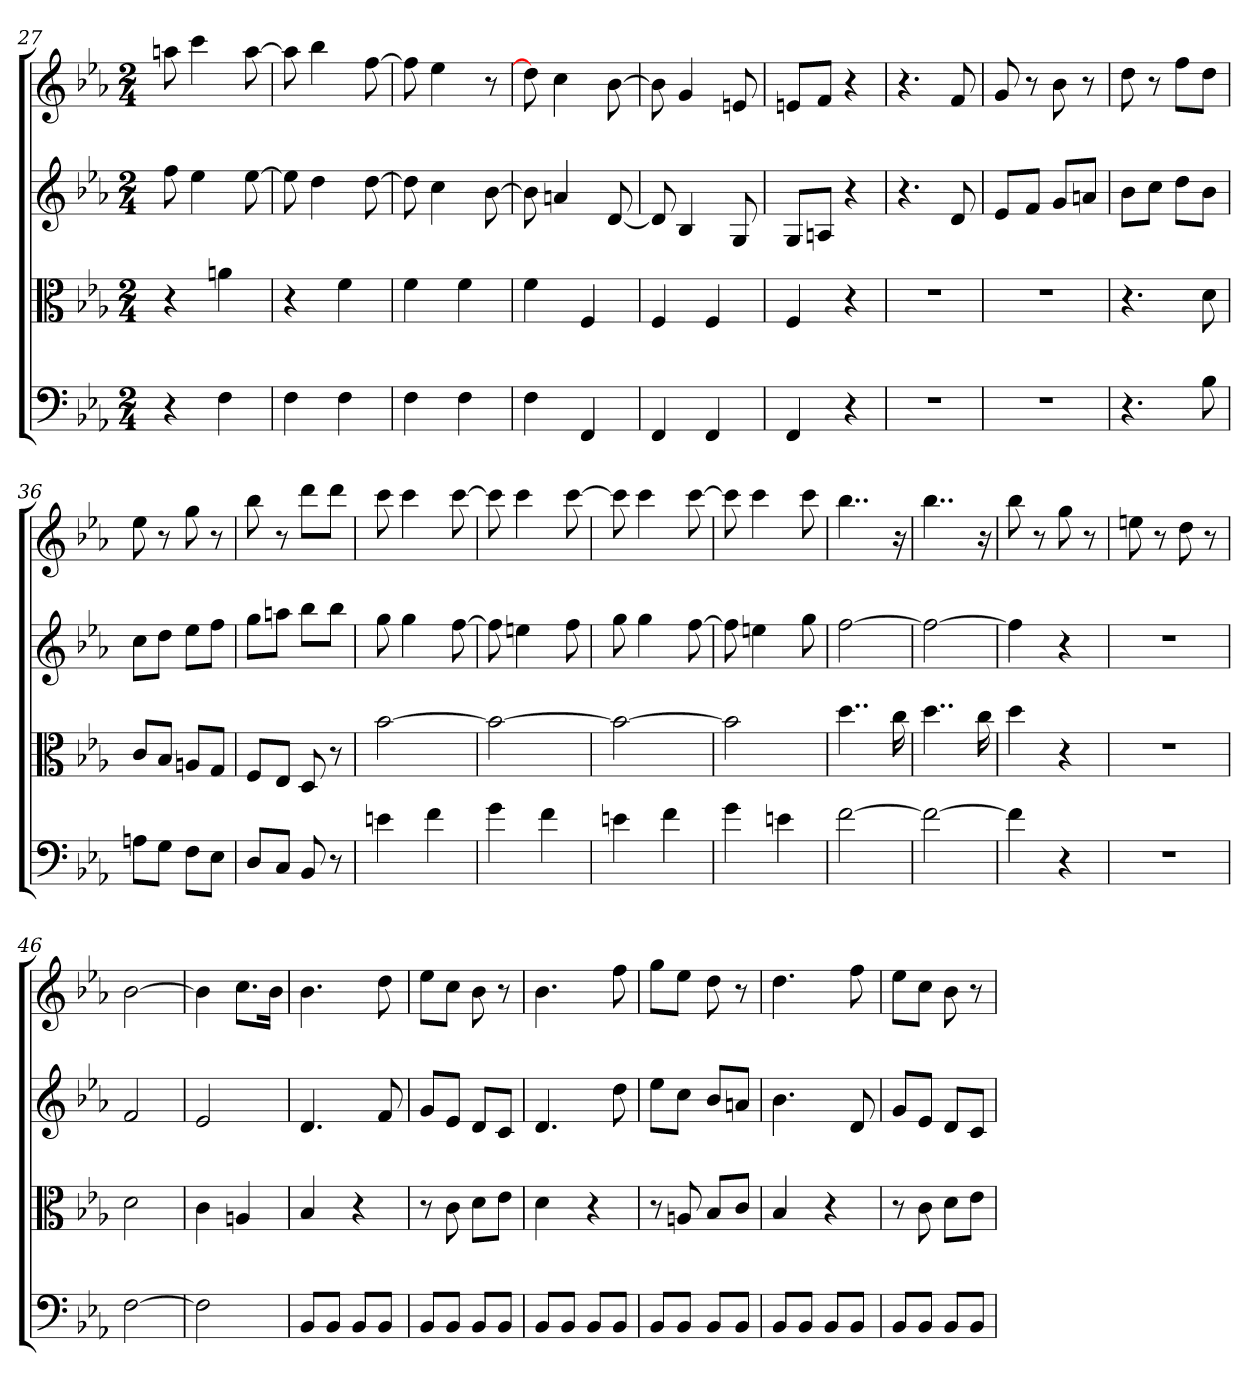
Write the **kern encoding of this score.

**kern	**kern	**kern	**kern
*part4	*part3	*part2	*part1
*staff4	*staff3	*staff2	*staff1
*clefF4	*clefC3	*clefG2	*clefG2
*k[b-e-a-]	*k[b-e-a-]	*k[b-e-a-]	*k[b-e-a-]
*E-:	*E-:	*E-:	*E-:
*M2/4	*M2/4	*M2/4	*M2/4
=27	=27	=27	=27
4r	4r	8ff	8aan
.	.	4ee-	4ccc
4F	4an	.	.
.	.	[8ee-	[8aa
=28	=28	=28	=28
4F	4r	8ee-]	8aa]
.	.	4dd	4bb-
4F	4f	.	.
.	.	[8dd	[8ff
=29	=29	=29	=29
4F	4f	8dd]	8ff]
.	.	4cc	4ee-
4F	4f	.	.
.	.	[8b-	8r
=30	=30	=30	=30
4F	4f	8b-]	8dd]
.	.	4an	4cc
4FF	4F	.	.
.	.	[8d	[8b-
=31	=31	=31	=31
4FF	4F	8d]	8b-]
.	.	4B-	4g
4FF	4F	.	.
.	.	8G	8en
=32	=32	=32	=32
4FF	4F	8G/L	8en/L
.	.	8An/J	8f/J
4r	4r	4r	4r
=33	=33	=33	=33
2r	2r	4.r	4.r
.	.	8d	8f
=34	=34	=34	=34
2r	2r	8e-/L	8g
.	.	8f/J	8r
.	.	8g/L	8b-
.	.	8an/J	8r
=35	=35	=35	=35
4.r	4.r	8b-\L	8dd
.	.	8cc\J	8r
.	.	8dd\L	8ff\L
8B-	8d	8b-\J	8dd\J
=36	=36	=36	=36
8An\L	8c/L	8cc\L	8ee-
8G\J	8B-/J	8dd\J	8r
8F\L	8An/L	8ee-\L	8gg
8E-\J	8G/J	8ff\J	8r
=37	=37	=37	=37
8D/L	8F/L	8gg\L	8bb-
8C/J	8E-/J	8aan\J	8r
8BB-	8D	8bb-\L	8ddd\L
8r	8r	8bb-\J	8ddd\J
=38	=38	=38	=38
4en	[2b-	8gg	8ccc
.	.	4gg	4ccc
4f	.	.	.
.	.	[8ff	[8ccc
=39	=39	=39	=39
4g	2b-_	8ff]	8ccc]
.	.	4een	4ccc
4f	.	.	.
.	.	8ff	[8ccc
=40	=40	=40	=40
4en	2b-_	8gg	8ccc]
.	.	4gg	4ccc
4f	.	.	.
.	.	[8ff	[8ccc
=41	=41	=41	=41
4g	2b-]	8ff]	8ccc]
.	.	4een	4ccc
4en	.	.	.
.	.	8gg	8ccc
=42	=42	=42	=42
[2f	4..dd	[2ff	4..bb-
.	16cc	.	16r
=43	=43	=43	=43
2f_	4..dd	2ff_	4..bb-
.	16cc	.	16r
=44	=44	=44	=44
4f]	4dd	4ff]	8bb-
.	.	.	8r
4r	4r	4r	8gg
.	.	.	8r
=45	=45	=45	=45
2r	2r	2r	8een
.	.	.	8r
.	.	.	8dd
.	.	.	8r
=46	=46	=46	=46
[2F	2d	2f	[2b-
=47	=47	=47	=47
2F]	4c	2e-	4b-]
.	4An	.	8.cc\L
.	.	.	16b-\Jk
=48	=48	=48	=48
8BB-/L	4B-	4.d	4.b-
8BB-/J	.	.	.
8BB-/L	4r	.	.
8BB-/J	.	8f	8dd
=49	=49	=49	=49
8BB-/L	8r	8g/L	8ee-\L
8BB-/J	8c	8e-/J	8cc\J
8BB-/L	8d\L	8d/L	8b-
8BB-/J	8e-\J	8c/J	8r
=50	=50	=50	=50
8BB-/L	4d	4.d	4.b-
8BB-/J	.	.	.
8BB-/L	4r	.	.
8BB-/J	.	8dd	8ff
=51	=51	=51	=51
8BB-/L	8r	8ee-\L	8gg\L
8BB-/J	8An	8cc\J	8ee-\J
8BB-/L	8B-/L	8b-/L	8dd
8BB-/J	8c/J	8an/J	8r
=52	=52	=52	=52
8BB-/L	4B-	4.b-	4.dd
8BB-/J	.	.	.
8BB-/L	4r	.	.
8BB-/J	.	8d	8ff
=53	=53	=53	=53
8BB-/L	8r	8g/L	8ee-\L
8BB-/J	8c	8e-/J	8cc\J
8BB-/L	8d\L	8d/L	8b-
8BB-/J	8e-\J	8c/J	8r
=	=	=	=
*-	*-	*-	*-
